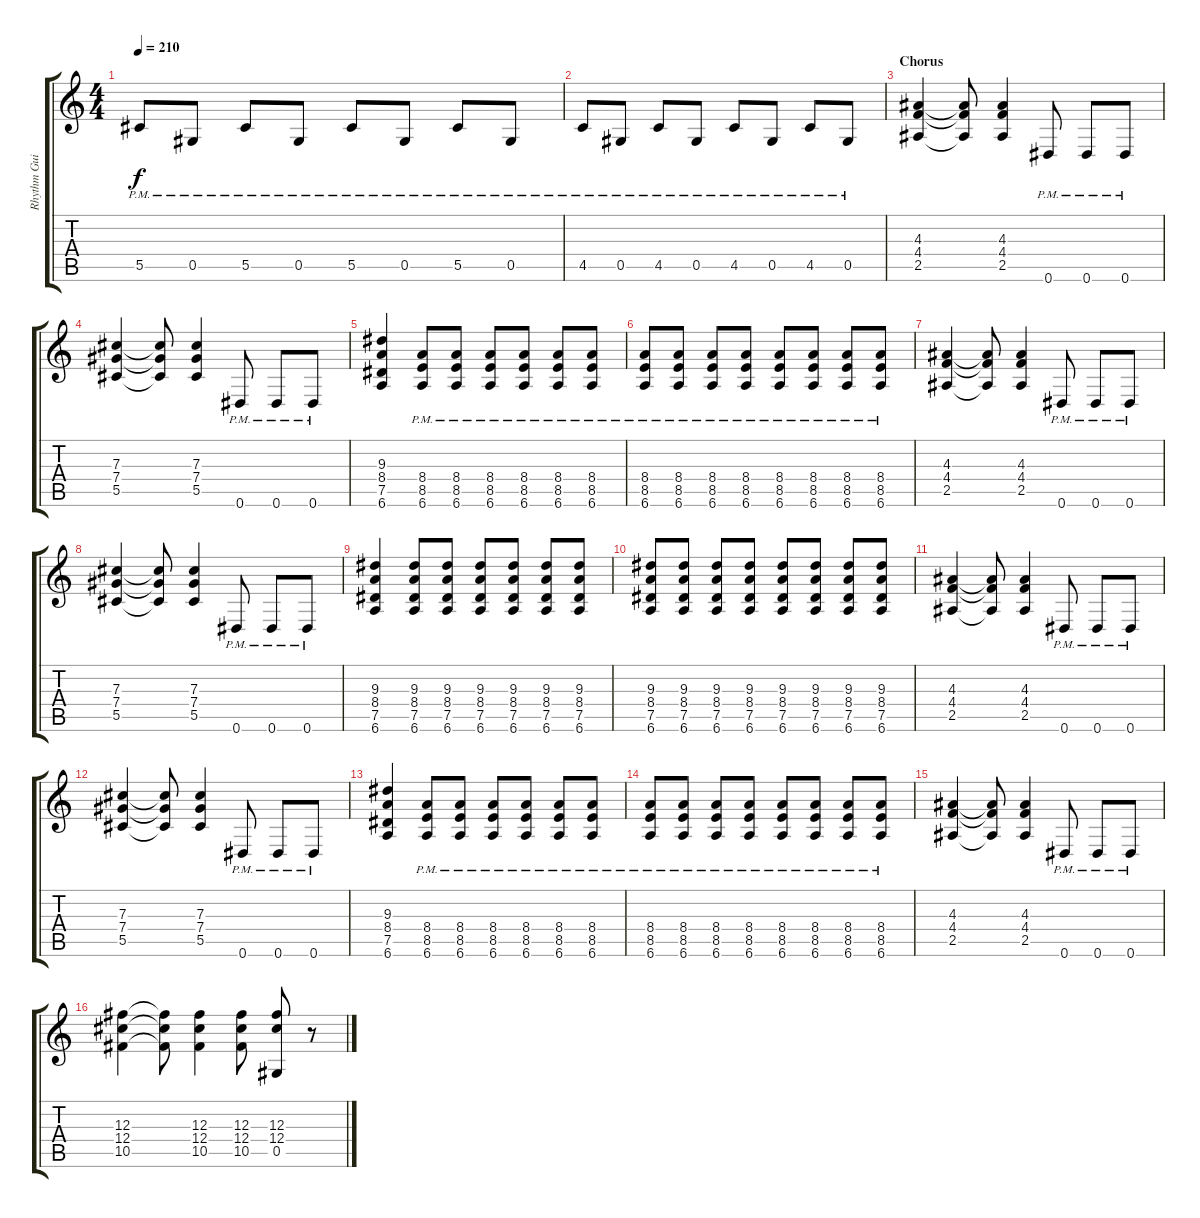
\track ("Rhythm Guitar" "Rhythm Gui") {instrument distortionguitar}
\staff {score tabs}
\tuning (Eb4 Bb3 Gb3 Db3 Ab2 Eb2) {hide}
\ts (4 4)
\tempo 210
\clef g2
\ks c
5.5{pm}.8{dy f} 0.5{pm}.8 5.5{pm}.8 0.5{pm}.8 5.5{pm}.8 0.5{pm}.8 5.5{pm}.8 0.5{pm}.8 |
4.5{pm}.8 0.5{pm}.8 4.5{pm}.8 0.5{pm}.8 4.5{pm}.8 0.5{pm}.8 4.5{pm}.8 0.5{pm}.8 |
\section ("" "Chorus")
(4.3 4.4 2.5).4 (4.3{t} 4.4{t} 2.5{t}).8 (4.3 4.4 2.5).4 0.6{pm}.8 0.6{pm}.8 0.6{pm}.8 |
(7.3 7.4 5.5).4 (7.3{t} 7.4{t} 5.5{t}).8 (7.3 7.4 5.5).4 0.6{pm}.8 0.6{pm}.8 0.6{pm}.8 |
(9.3 8.4 7.5 6.6).4 (8.4{pm} 8.5{pm} 6.6{pm}).8 (8.4{pm} 8.5{pm} 6.6{pm}).8 (8.4{pm} 8.5{pm} 6.6{pm}).8 (8.4{pm} 8.5{pm} 6.6{pm}).8 (8.4{pm} 8.5{pm} 6.6{pm}).8 (8.4{pm} 8.5{pm} 6.6{pm}).8 |
(8.4{pm} 8.5{pm} 6.6{pm}).8 (8.4{pm} 8.5{pm} 6.6{pm}).8 (8.4{pm} 8.5{pm} 6.6{pm}).8 (8.4{pm} 8.5{pm} 6.6{pm}).8 (8.4{pm} 8.5{pm} 6.6{pm}).8 (8.4{pm} 8.5{pm} 6.6{pm}).8 (8.4{pm} 8.5{pm} 6.6{pm}).8 (8.4{pm} 8.5{pm} 6.6{pm}).8 |
(4.3 4.4 2.5).4 (4.3{t} 4.4{t} 2.5{t}).8 (4.3 4.4 2.5).4 0.6{pm}.8 0.6{pm}.8 0.6{pm}.8 |
(7.3 7.4 5.5).4 (7.3{t} 7.4{t} 5.5{t}).8 (7.3 7.4 5.5).4 0.6{pm}.8 0.6{pm}.8 0.6{pm}.8 |
(9.3 8.4 7.5 6.6).4 (9.3 8.4 7.5 6.6).8 (9.3 8.4 7.5 6.6).8 (9.3 8.4 7.5 6.6).8 (9.3 8.4 7.5 6.6).8 (9.3 8.4 7.5 6.6).8 (9.3 8.4 7.5 6.6).8 |
(9.3 8.4 7.5 6.6).8 (9.3 8.4 7.5 6.6).8 (9.3 8.4 7.5 6.6).8 (9.3 8.4 7.5 6.6).8 (9.3 8.4 7.5 6.6).8 (9.3 8.4 7.5 6.6).8 (9.3 8.4 7.5 6.6).8 (9.3 8.4 7.5 6.6).8 |
(4.3 4.4 2.5).4 (4.3{t} 4.4{t} 2.5{t}).8 (4.3 4.4 2.5).4 0.6{pm}.8 0.6{pm}.8 0.6{pm}.8 |
(7.3 7.4 5.5).4 (7.3{t} 7.4{t} 5.5{t}).8 (7.3 7.4 5.5).4 0.6{pm}.8 0.6{pm}.8 0.6{pm}.8 |
(9.3 8.4 7.5 6.6).4 (8.4{pm} 8.5{pm} 6.6{pm}).8 (8.4{pm} 8.5{pm} 6.6{pm}).8 (8.4{pm} 8.5{pm} 6.6{pm}).8 (8.4{pm} 8.5{pm} 6.6{pm}).8 (8.4{pm} 8.5{pm} 6.6{pm}).8 (8.4{pm} 8.5{pm} 6.6{pm}).8 |
(8.4{pm} 8.5{pm} 6.6{pm}).8 (8.4{pm} 8.5{pm} 6.6{pm}).8 (8.4{pm} 8.5{pm} 6.6{pm}).8 (8.4{pm} 8.5{pm} 6.6{pm}).8 (8.4{pm} 8.5{pm} 6.6{pm}).8 (8.4{pm} 8.5{pm} 6.6{pm}).8 (8.4{pm} 8.5{pm} 6.6{pm}).8 (8.4{pm} 8.5{pm} 6.6{pm}).8 |
(4.3 4.4 2.5).4 (4.3{t} 4.4{t} 2.5{t}).8 (4.3 4.4 2.5).4 0.6{pm}.8 0.6{pm}.8 0.6{pm}.8 |
(12.3 12.4 10.5).4 (12.3{t} 12.4{t} 10.5{t}).8 (12.3 12.4 10.5).4 (12.3 12.4 10.5).8 (12.3 12.4 0.5).8 r.8
